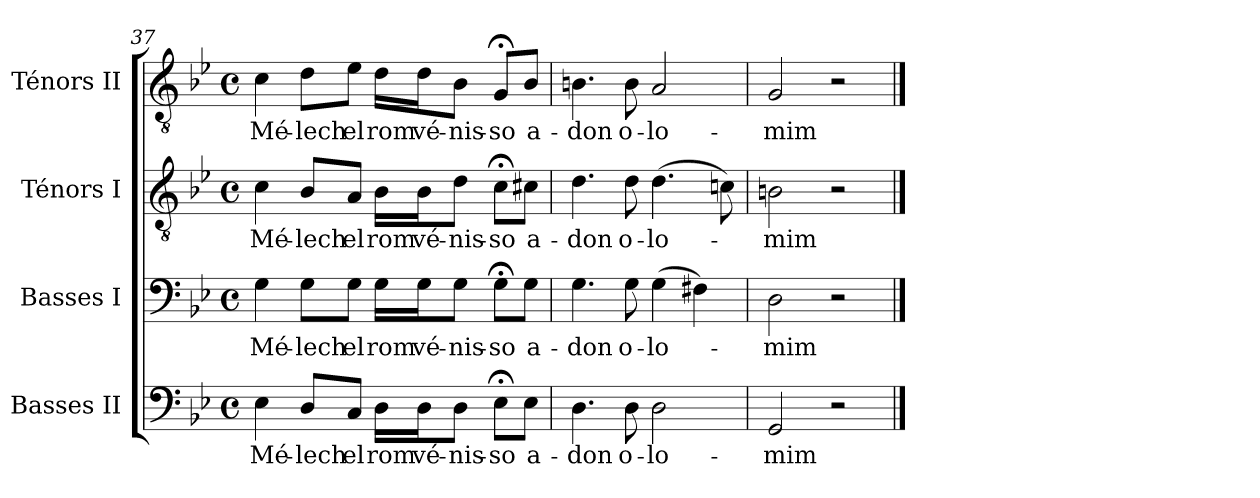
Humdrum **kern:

**kern	**text	**kern	**text	**kern	**text	**kern	**text
*part4	*part4	*part3	*part3	*part2	*part2	*part1	*part1
*staff4	*staff4	*staff3	*staff3	*staff2	*staff2	*staff1	*staff1
*I"Basses II	*	*I"Basses I	*	*I"Ténors I	*	*I"Ténors II	*
*I'B. 2	*	*I'B. 1	*	*I'T. 2	*	*I'T. 1	*
*clefF4	*	*clefF4	*	*clefGv2	*	*clefGv2	*
*	*	*	*	*ITrd7c12	*	*ITrd7c12	*
*k[b-e-]	*	*k[b-e-]	*	*k[b-e-]	*	*k[b-e-]	*
*B-:	*	*B-:	*	*B-:	*	*B-:	*
*M4/4	*	*M4/4	*	*M4/4	*	*M4/4	*
*met(c)	*	*met(c)	*	*met(c)	*	*met(c)	*
=37	=37	=37	=37	=37	=37	=37	=37
!	!LO:LY:b:color=#000000	!	!	!	!	!	!
!	!	!	!LO:LY:b:color=#000000	!	!	!	!
!	!	!	!	!	!LO:LY:b:color=#000000	!	!
!	!	!	!	!	!	!	!LO:LY:b:color=#000000
4E-i\	Mé-	4Gi\	Mé-	4Ci\	Mé-	4Ci\	Mé-
!	!LO:LY:b:color=#000000	!	!	!	!	!	!
!	!	!	!LO:LY:b:color=#000000	!	!	!	!
!	!	!	!	!	!LO:LY:b:color=#000000	!	!
!	!	!	!	!	!	!	!LO:LY:b:color=#000000
8Di/L	-lech	8Gi\L	-lech	8BB-i/L	-lech	8Di\L	-lech
!	!LO:LY:b:color=#000000	!	!	!	!	!	!
!	!	!	!LO:LY:b:color=#000000	!	!	!	!
!	!	!	!	!	!LO:LY:b:color=#000000	!	!
!	!	!	!	!	!	!	!LO:LY:b:color=#000000
8Ci/J	el	8Gi\J	el	8AAi/J	el	8E-i\J	el
!	!LO:LY:b:color=#000000	!	!	!	!	!	!
!	!	!	!LO:LY:b:color=#000000	!	!	!	!
!	!	!	!	!	!LO:LY:b:color=#000000	!	!
!	!	!	!	!	!	!	!LO:LY:b:color=#000000
16Di\LL	rom	16Gi\LL	rom	16BB-i\LL	rom	16Di\LL	rom
!	!LO:LY:b:color=#000000	!	!	!	!	!	!
!	!	!	!LO:LY:b:color=#000000	!	!	!	!
!	!	!	!	!	!LO:LY:b:color=#000000	!	!
!	!	!	!	!	!	!	!LO:LY:b:color=#000000
16Di\J	vé-	16Gi\J	vé-	16BB-i\J	vé-	16Di\J	vé-
!	!LO:LY:b:color=#000000	!	!	!	!	!	!
!	!	!	!LO:LY:b:color=#000000	!	!	!	!
!	!	!	!	!	!LO:LY:b:color=#000000	!	!
!	!	!	!	!	!	!	!LO:LY:b:color=#000000
8Di\J	-nis-	8Gi\J	-nis-	8Di\J	-nis-	8BB-i\J	-nis-
!	!LO:LY:b:color=#000000	!	!	!	!	!	!
!	!	!	!LO:LY:b:color=#000000	!	!	!	!
!	!	!	!	!	!LO:LY:b:color=#000000	!	!
!	!	!	!	!	!	!	!LO:LY:b:color=#000000
8E-;i\L	-so	8G;i\L	-so	8C;i\L	-so	8GG;i/L	-so
!	!LO:LY:b:color=#000000	!	!	!	!	!	!
!	!	!	!LO:LY:b:color=#000000	!	!	!	!
!	!	!	!	!	!LO:LY:b:color=#000000	!	!
!	!	!	!	!	!	!	!LO:LY:b:color=#000000
8E-i\J	a-	8Gi\J	a-	8C#Xi\J	a-	8BB-i/J	a-
=38	=38	=38	=38	=38	=38	=38	=38
!	!LO:LY:b:color=#000000	!	!	!	!	!	!
!	!	!	!LO:LY:b:color=#000000	!	!	!	!
!	!	!	!	!	!LO:LY:b:color=#000000	!	!
!	!	!	!	!	!	!	!LO:LY:b:color=#000000
4.Di\	-don	4.Gi\	-don	4.Di\	-don	4.BBni\	-don
!	!LO:LY:b:color=#000000	!	!	!	!	!	!
!	!	!	!LO:LY:b:color=#000000	!	!	!	!
!	!	!	!	!	!LO:LY:b:color=#000000	!	!
!	!	!	!	!	!	!	!LO:LY:b:color=#000000
8Di\	o-	8Gi\	o-	8Di\	o-	8BBi\	o-
!	!LO:LY:b:color=#000000	!	!	!	!	!	!
!	!	!	!LO:LY:b:color=#000000	!	!	!	!
!	!	!	!	!	!LO:LY:b:color=#000000	!	!
!	!	!	!	!	!	!	!LO:LY:b:color=#000000
2Di\	-lo-	(4Gi\	-lo-	(4.Di\	-lo-	2AAi/	-lo-
.	.	4F#Xi\)	.	.	.	.	.
.	.	.	.	8Cni\)	.	.	.
=39	=39	=39	=39	=39	=39	=39	=39
!	!LO:LY:b:color=#000000	!	!	!	!	!	!
!	!	!	!LO:LY:b:color=#000000	!	!	!	!
!	!	!	!	!	!LO:LY:b:color=#000000	!	!
!	!	!	!	!	!	!	!LO:LY:b:color=#000000
2GGi/	-mim	2Di\	-mim	2BBni\	-mim	2GGi/	-mim
2r	.	2r	.	2r	.	2r	.
==	==	==	==	==	==	==	==
*-	*-	*-	*-	*-	*-	*-	*-
